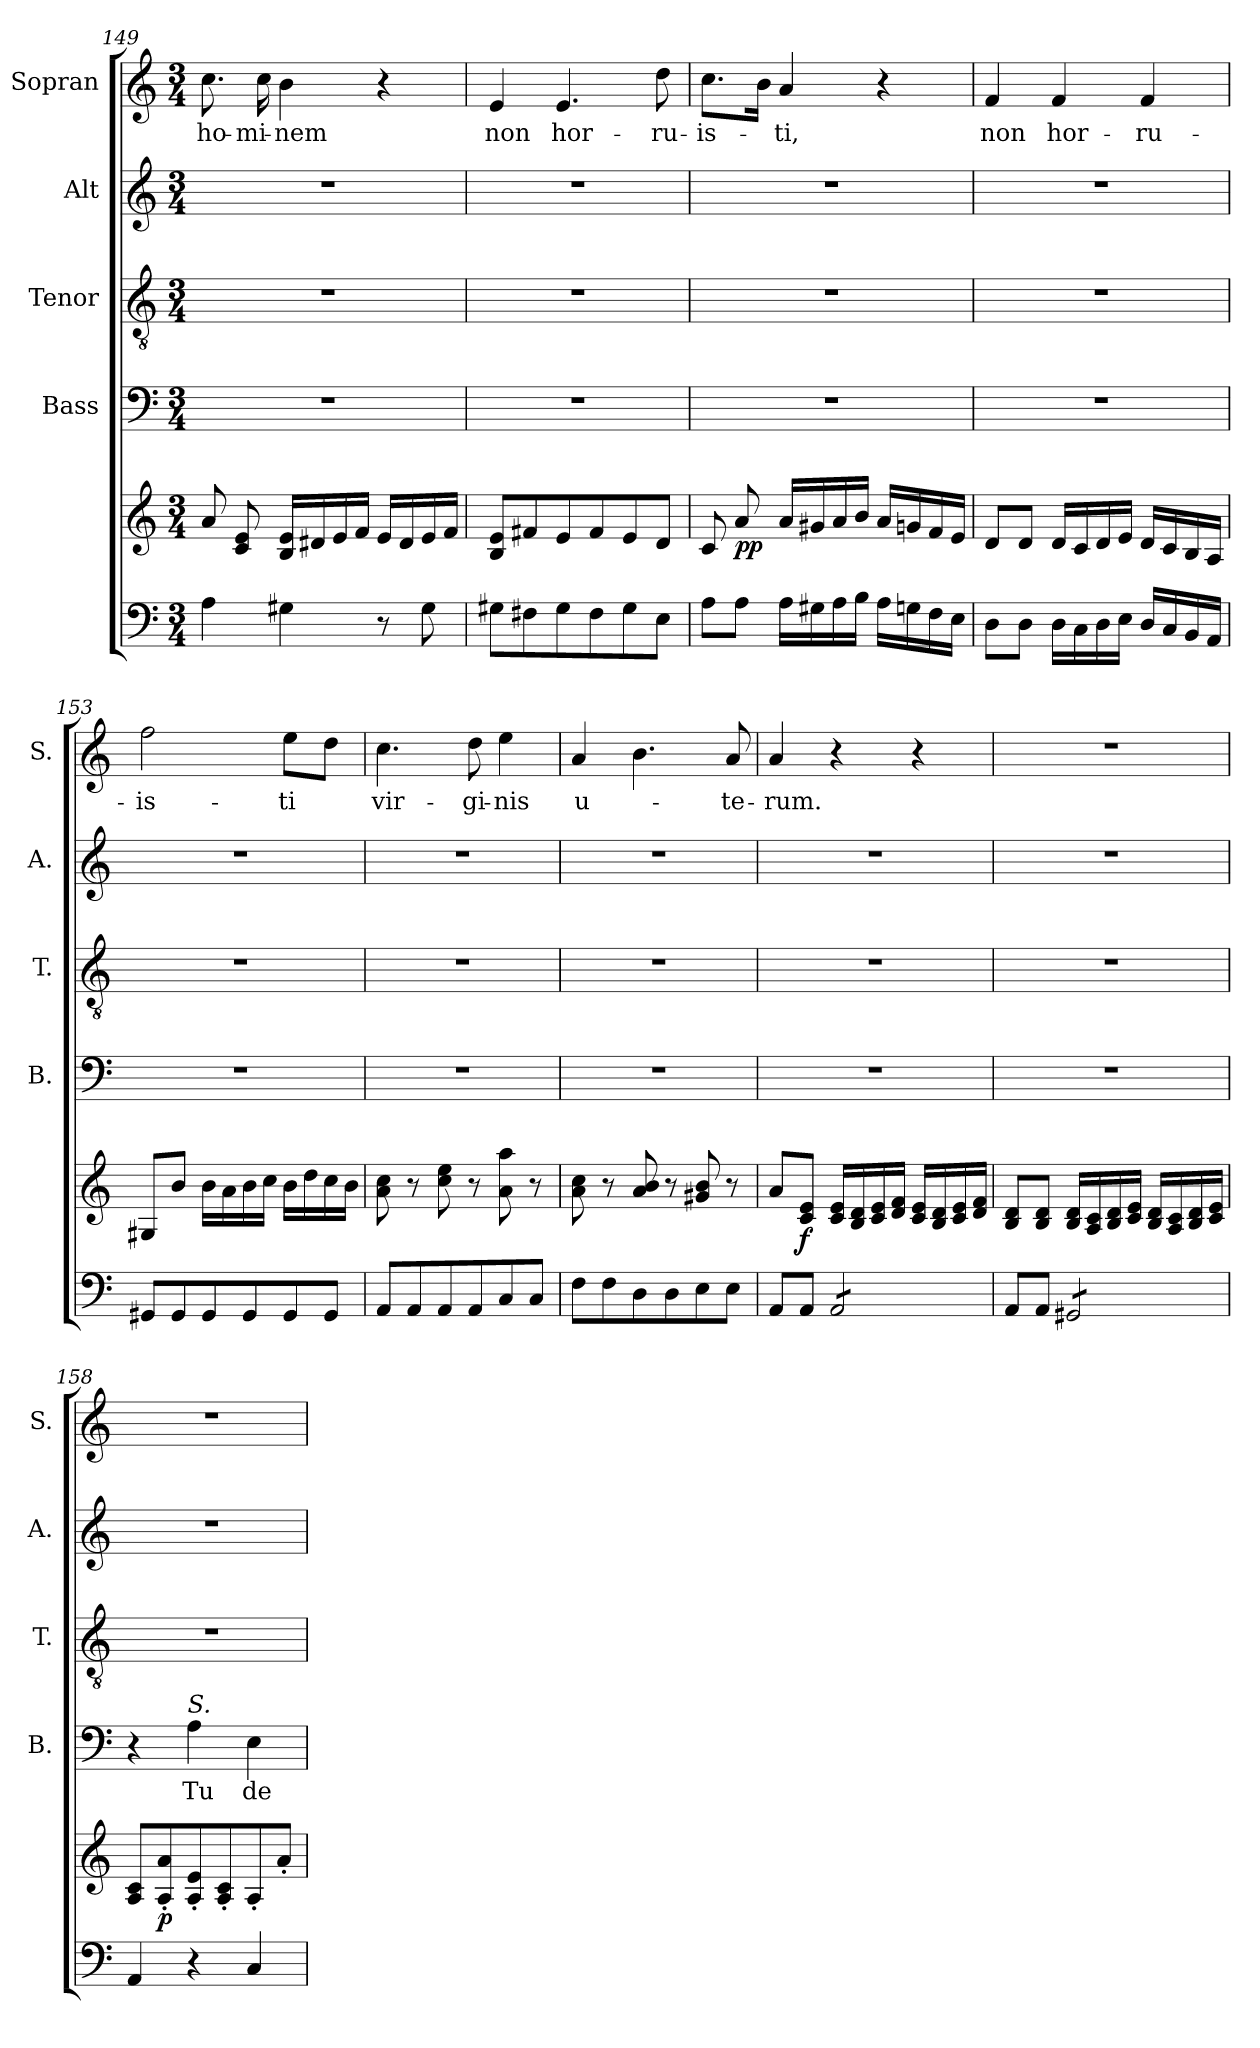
**kern	**kern	**dynam	**kern	**text	**kern	**kern	**kern	**text
*part5	*part5	*part5	*part4	*part4	*part3	*part2	*part1	*part1
*staff6	*staff5	*staff5/6	*staff4	*staff4	*staff3	*staff2	*staff1	*staff1
*	*	*	*I"Bass	*	*I"Tenor	*I"Alt	*I"Sopran	*
*	*	*	*I'B.	*	*I'T.	*I'A.	*I'S.	*
*clefF4	*clefG2	*	*clefF4	*	*clefGv2	*clefG2	*clefG2	*
*k[]	*k[]	*	*k[]	*	*k[]	*k[]	*k[]	*
*C:	*C:	*	*C:	*	*C:	*C:	*C:	*
*M3/4	*M3/4	*	*M3/4	*	*M3/4	*M3/4	*M3/4	*
=149	=149	=149	=149	=149	=149	=149	=149	=149
!	!	!	!	!	!	!	!	!LO:LY:b
4A\	8a/	.	2.r	.	2.r	2.r	8.cc\	ho-
.	8c/ 8e/	.	.	.	.	.	.	.
!	!	!	!	!	!	!	!	!LO:LY:b
.	.	.	.	.	.	.	16cc\	-mi-
!	!	!	!	!	!	!	!	!LO:LY:b
4G#X\	16B/ 16e/LL	.	.	.	.	.	4b\	-nem
.	16d#X/	.	.	.	.	.	.	.
.	16e/	.	.	.	.	.	.	.
.	16f/JJ	.	.	.	.	.	.	.
8r	16e/LL	.	.	.	.	.	4r	.
.	16d#/	.	.	.	.	.	.	.
8G#\	16e/	.	.	.	.	.	.	.
.	16f/JJ	.	.	.	.	.	.	.
=150	=150	=150	=150	=150	=150	=150	=150	=150
!	!	!	!	!	!	!	!	!LO:LY:b
8G#X\L	8B/ 8e/L	.	2.r	.	2.r	2.r	4e/	non
8F#X\	8f#X/	.	.	.	.	.	.	.
!	!	!	!	!	!	!	!	!LO:LY:b
8G#\	8e/	.	.	.	.	.	4.e/	hor-
8F#\	8f#/	.	.	.	.	.	.	.
8G#\	8e/	.	.	.	.	.	.	.
!	!	!	!	!	!	!	!	!LO:LY:b
8E\J	8d/J	.	.	.	.	.	8dd\	-ru-
!!LO:PB:g=z
=151	=151	=151	=151	=151	=151	=151	=151	=151
!	!	!	!	!	!	!	!	!LO:LY:b
8A\L	8c/	.	2.r	.	2.r	2.r	8.cc\L	-is-
!	!	!LO:DY:b	!	!	!	!	!	!
8A\J	8a/	pp	.	.	.	.	.	.
.	.	.	.	.	.	.	16b\Jk	.
!	!	!	!	!	!	!	!	!LO:LY:b
16A\LL	16a/LL	.	.	.	.	.	4a/	-ti,
16G#X\	16g#X/	.	.	.	.	.	.	.
16A\	16a/	.	.	.	.	.	.	.
16B\JJ	16b/JJ	.	.	.	.	.	.	.
16A\LL	16a/LL	.	.	.	.	.	4r	.
16Gn\	16gn/	.	.	.	.	.	.	.
16F\	16f/	.	.	.	.	.	.	.
16E\JJ	16e/JJ	.	.	.	.	.	.	.
=152	=152	=152	=152	=152	=152	=152	=152	=152
!	!	!	!	!	!	!	!	!LO:LY:b
8D\L	8d/L	.	2.r	.	2.r	2.r	4f/	non
8D\J	8d/J	.	.	.	.	.	.	.
!	!	!	!	!	!	!	!	!LO:LY:b
16D\LL	16d/LL	.	.	.	.	.	4f/	hor-
16C\	16c/	.	.	.	.	.	.	.
16D\	16d/	.	.	.	.	.	.	.
16E\JJ	16e/JJ	.	.	.	.	.	.	.
!	!	!	!	!	!	!	!	!LO:LY:b
16D/LL	16d/LL	.	.	.	.	.	4f/	-ru-
16C/	16c/	.	.	.	.	.	.	.
16BB/	16B/	.	.	.	.	.	.	.
16AA/JJ	16A/JJ	.	.	.	.	.	.	.
=153	=153	=153	=153	=153	=153	=153	=153	=153
!	!	!	!	!	!	!	!	!LO:LY:b
8GG#X/L	8G#X/L	.	2.r	.	2.r	2.r	2ff\	-is-
8GG#/	8b/J	.	.	.	.	.	.	.
8GG#/	16b\LL	.	.	.	.	.	.	.
.	16a\	.	.	.	.	.	.	.
8GG#/	16b\	.	.	.	.	.	.	.
.	16cc\JJ	.	.	.	.	.	.	.
!	!	!	!	!	!	!	!	!LO:LY:b
8GG#/	16b\LL	.	.	.	.	.	8ee\L	-ti
.	16dd\	.	.	.	.	.	.	.
8GG#/J	16cc\	.	.	.	.	.	8dd\J	.
.	16b\JJ	.	.	.	.	.	.	.
=154	=154	=154	=154	=154	=154	=154	=154	=154
!	!	!	!	!	!	!	!	!LO:LY:b
8AA/L	8a\ 8cc\	.	2.r	.	2.r	2.r	4.cc\	vir-
8AA/	8r	.	.	.	.	.	.	.
8AA/	8cc\ 8ee\	.	.	.	.	.	.	.
!	!	!	!	!	!	!	!	!LO:LY:b
8AA/	8r	.	.	.	.	.	8dd\	-gi-
!	!	!	!	!	!	!	!	!LO:LY:b
8C/	8a\ 8aa\	.	.	.	.	.	4ee\	-nis
8C/J	8r	.	.	.	.	.	.	.
=155	=155	=155	=155	=155	=155	=155	=155	=155
!	!	!	!	!	!	!	!	!LO:LY:b
8F\L	8a\ 8cc\	.	2.r	.	2.r	2.r	4a/	u-
8F\	8r	.	.	.	.	.	.	.
8D\	8a/ 8b/	.	.	.	.	.	4.b\	.
8D\	8r	.	.	.	.	.	.	.
8E\	8g#X/ 8b/	.	.	.	.	.	.	.
!	!	!	!	!	!	!	!	!LO:LY:b
8E\J	8r	.	.	.	.	.	8a/	-te-
!!LO:LB:g=z
=156	=156	=156	=156	=156	=156	=156	=156	=156
!	!	!	!	!	!	!	!	!LO:LY:b
8AA/L	8a/L	.	2.r	.	2.r	2.r	4a/	-rum.
!	!	!LO:DY:b	!	!	!	!	!	!
8AA/J	8c/ 8e/J	f	.	.	.	.	.	.
*tremolo	*	*	*	*	*	*	*	*
8AA/L	16c/ 16e/LL	.	.	.	.	.	4r	.
.	16B/ 16d/	.	.	.	.	.	.	.
8AA/	16c/ 16e/	.	.	.	.	.	.	.
.	16d/ 16f/JJ	.	.	.	.	.	.	.
8AA/	16c/ 16e/LL	.	.	.	.	.	4r	.
.	16B/ 16d/	.	.	.	.	.	.	.
8AA/J	16c/ 16e/	.	.	.	.	.	.	.
*Xtremolo	*	*	*	*	*	*	*	*
.	16d/ 16f/JJ	.	.	.	.	.	.	.
=157	=157	=157	=157	=157	=157	=157	=157	=157
8AA/L	8B/ 8d/L	.	2.r	.	2.r	2.r	2.r	.
8AA/J	8B/ 8d/J	.	.	.	.	.	.	.
*tremolo	*	*	*	*	*	*	*	*
8GG#X/L	16B/ 16d/LL	.	.	.	.	.	.	.
.	16A/ 16c/	.	.	.	.	.	.	.
8GG#X/	16B/ 16d/	.	.	.	.	.	.	.
.	16c/ 16e/JJ	.	.	.	.	.	.	.
8GG#X/	16B/ 16d/LL	.	.	.	.	.	.	.
.	16A/ 16c/	.	.	.	.	.	.	.
8GG#X/J	16B/ 16d/	.	.	.	.	.	.	.
*Xtremolo	*	*	*	*	*	*	*	*
.	16c/ 16e/JJ	.	.	.	.	.	.	.
=158	=158	=158	=158	=158	=158	=158	=158	=158
4AA/	8A/ 8c/L	.	4r	.	2.r	2.r	2.r	.
!	!	!LO:DY:b	!	!	!	!	!	!
.	8A/'< 8a/'<	p	.	.	.	.	.	.
!	!	!	!LO:TX:a:i:t=S.	!	!	!	!	!
!	!	!	!	!LO:LY:b	!	!	!	!
4r	8A/'< 8e/'<	.	4A\	Tu	.	.	.	.
.	8A/'< 8c/'<	.	.	.	.	.	.	.
!	!	!	!	!LO:LY:b	!	!	!	!
4C/	8A'</	.	4E\	de-	.	.	.	.
.	8a'</J	.	.	.	.	.	.	.
=	=	=	=	=	=	=	=	=
*-	*-	*-	*-	*-	*-	*-	*-	*-
